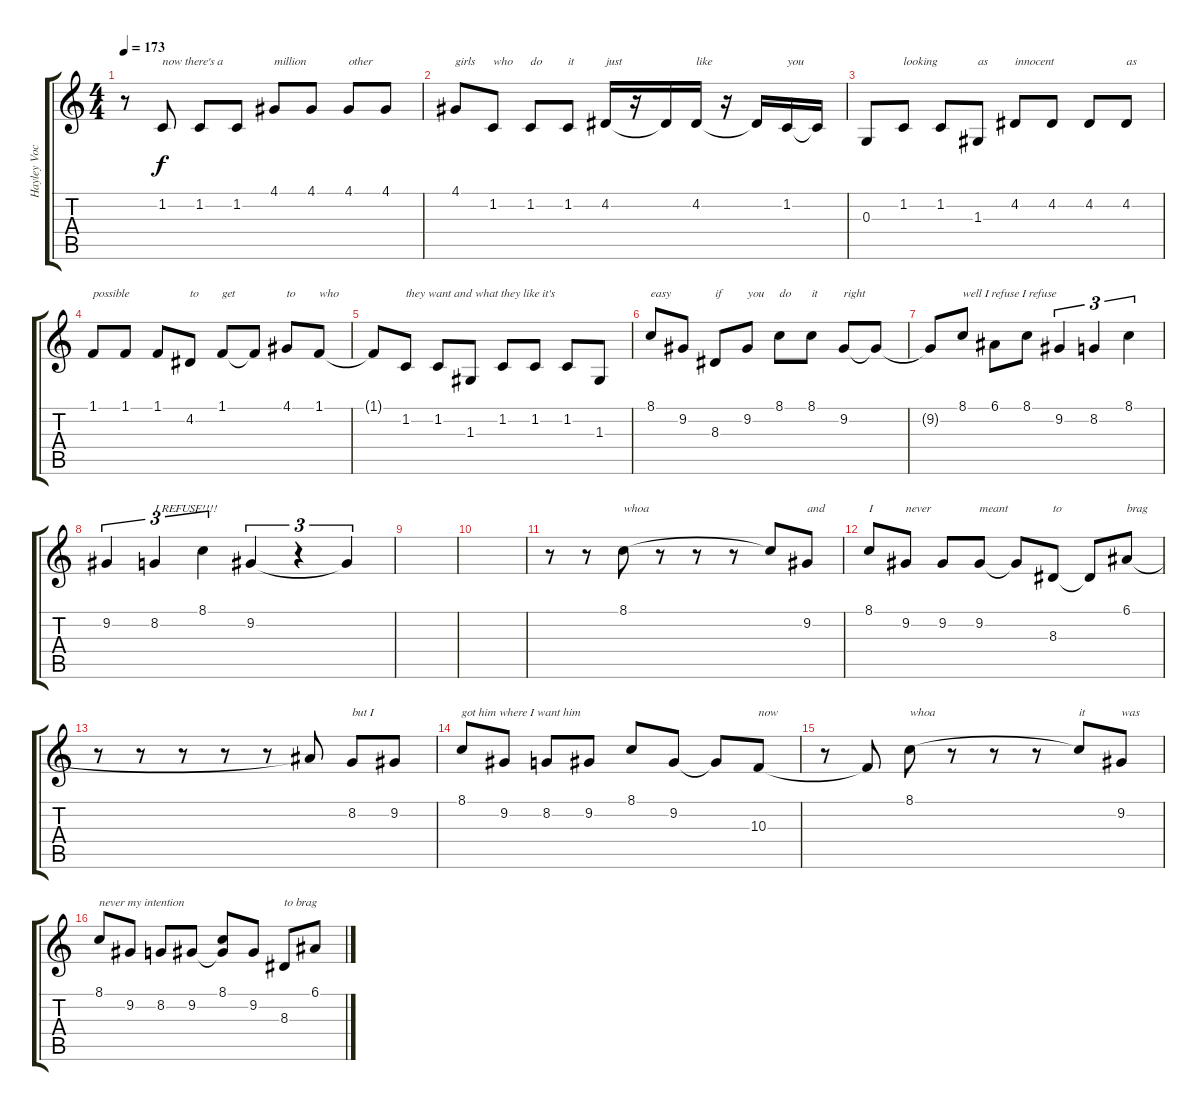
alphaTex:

\track ("Hayley Vocals" "Hayley Voc") {instrument sopranosax}
\staff {score tabs}
\tuning (E4 B3 G3 D3 A2 E2) {hide}
\ts (4 4)
\tempo 173
\clef g2
\ks c
r.8{dy f} 1.2.8{txt "now there's a"} 1.2.8 1.2.8 4.1.8{txt "million"} 4.1.8 4.1.8{txt "other"} 4.1.8 |
4.1.8{txt "girls"} 1.2.8{txt "who"} 1.2.8{txt "do"} 1.2.8{txt "it"} 4.2.16{txt "just"} r.16 4.2{t}.16 4.2.16{txt "like"} r.16 4.2{t}.16 1.2.16{txt "you"} 1.2{t}.16 |
0.3.8 1.2.8{txt "looking"} 1.2.8 1.3.8{txt "as"} 4.2.8{txt "innocent"} 4.2.8 4.2.8 4.2.8{txt "as"} |
1.1.8{txt "possible"} 1.1.8 1.1.8 4.2.8{txt "to"} 1.1.8{txt "get"} 1.1{t}.8 4.1.8{txt "to"} 1.1.8{txt "who"} |
1.1{t}.8 1.2.8{txt "they want and what they like it's"} 1.2.8 1.3.8 1.2.8 1.2.8 1.2.8 1.3.8 |
8.1.8{txt "easy"} 9.2.8 8.3.8{txt "if"} 9.2.8{txt "you"} 8.1.8{txt "do"} 8.1.8{txt "it"} 9.2.8{txt "right"} 9.2{t}.8 |
9.2{t}.8 8.1.8{txt "well I refuse I refuse"} 6.1.8 8.1.8 9.2.4{tu (3 2)} 8.2.4{tu (3 2)} 8.1.4{tu (3 2)} |
9.2.4{tu (3 2)} 8.2.4{tu (3 2) txt "I REFUSE!!!!"} 8.1.4{tu (3 2)} 9.2.4{tu (3 2)} r.4{tu (3 2)} 9.2{t}.4{tu (3 2)} |
|
|
r.8 r.8 8.1.8{txt "whoa"} r.8 r.8 r.8 8.1{t}.8 9.2.8{txt "and"} |
8.1.8{txt "I"} 9.2.8{txt "never"} 9.2.8 9.2.8{txt "meant"} 9.2{t}.8 8.3.8{txt "to"} 8.3{t}.8 6.1.8{txt "brag"} |
r.8 r.8 r.8 r.8 r.8 6.1{t}.8 8.2.8{txt "but I"} 9.2.8 |
8.1.8{txt "got him where I want him"} 9.2.8 8.2.8 9.2.8 8.1.8 9.2.8 9.2{t}.8 10.3.8{txt "now"} |
r.8 10.3{t}.8 8.1.8{txt "whoa"} r.8 r.8 r.8 8.1{t}.8{txt "it"} 9.2.8{txt "was"} |
8.1.8{txt "never my intention"} 9.2.8 8.2.8 9.2.8 (8.1 9.2{t}).8 9.2.8 8.3.8{txt "to brag"} 6.1.8
